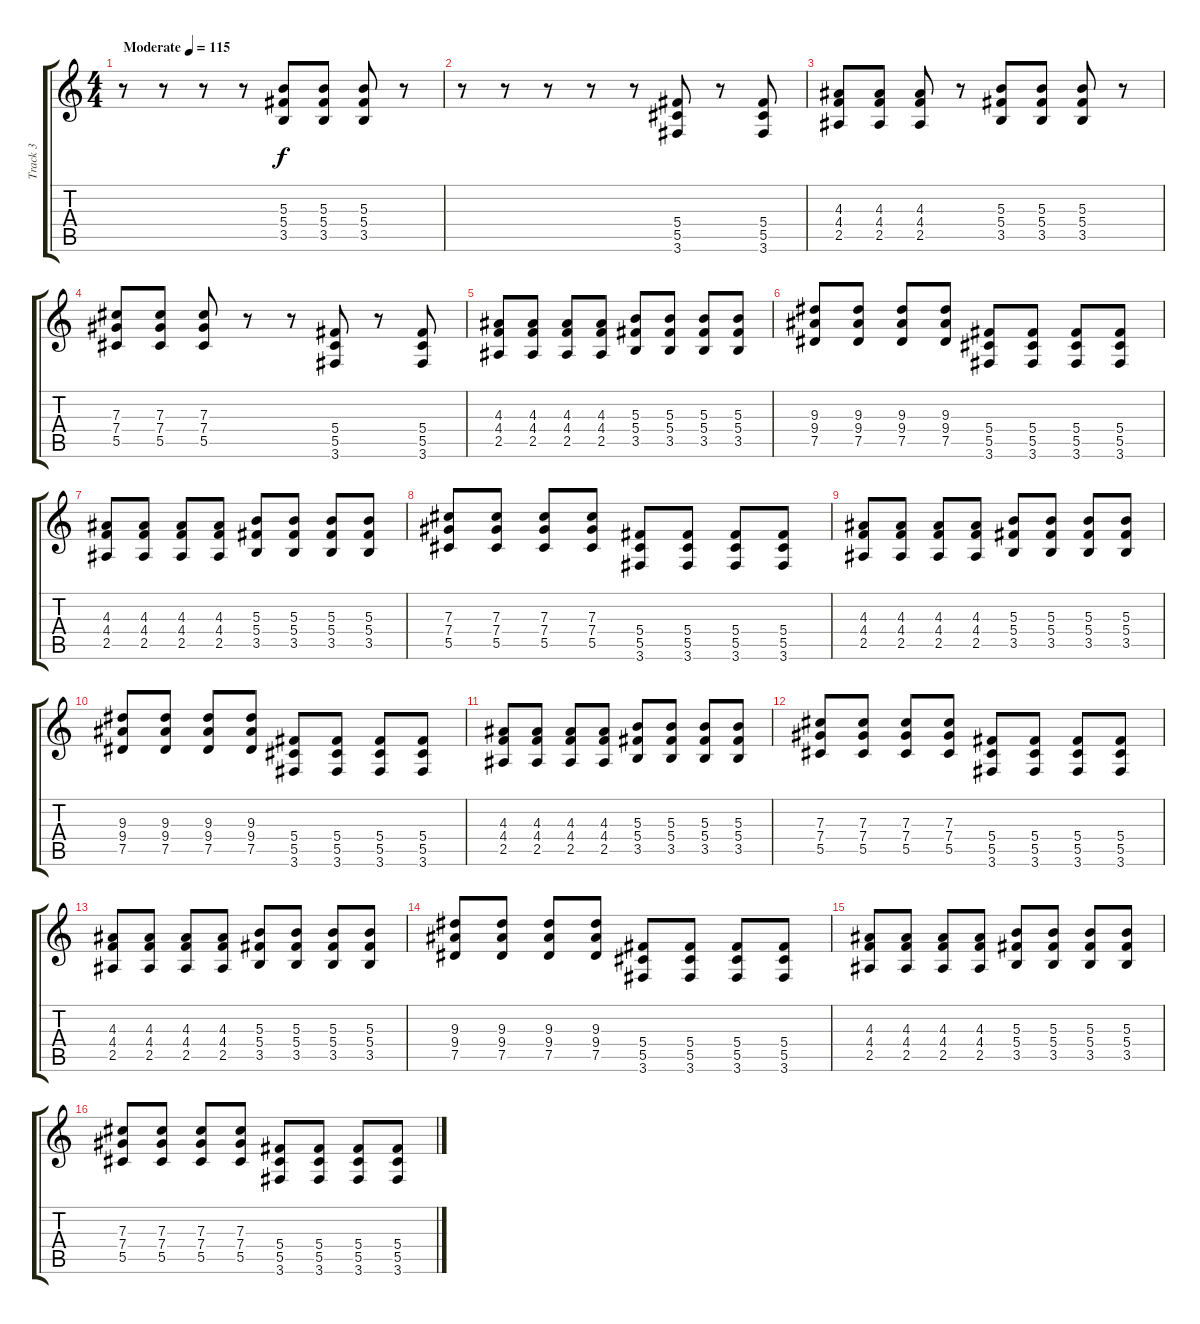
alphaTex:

\track ("Track 3" "Track 3") {instrument overdrivenguitar}
\staff {score tabs}
\tuning (Eb4 Bb3 Gb3 Db3 Ab2 Eb2) {hide}
\ts (4 4)
\tempo (115 "Moderate")
\clef g2
\ks c
r.8{dy f instrument overdrivenguitar} r.8 r.8 r.8 (5.3 5.4 3.5).8 (5.3 5.4 3.5).8 (5.3 5.4 3.5).8 r.8 |
r.8 r.8 r.8 r.8 r.8 (5.4 5.5 3.6).8 r.8 (5.4 5.5 3.6).8 |
(4.3 4.4 2.5).8 (4.3 4.4 2.5).8 (4.3 4.4 2.5).8 r.8 (5.3 5.4 3.5).8 (5.3 5.4 3.5).8 (5.3 5.4 3.5).8 r.8 |
(7.3 7.4 5.5).8 (7.3 7.4 5.5).8 (7.3 7.4 5.5).8 r.8 r.8 (5.4 5.5 3.6).8 r.8 (5.4 5.5 3.6).8 |
(4.3 4.4 2.5).8 (4.3 4.4 2.5).8 (4.3 4.4 2.5).8 (4.3 4.4 2.5).8 (5.3 5.4 3.5).8 (5.3 5.4 3.5).8 (5.3 5.4 3.5).8 (5.3 5.4 3.5).8 |
(9.3 9.4 7.5).8 (9.3 9.4 7.5).8 (9.3 9.4 7.5).8 (9.3 9.4 7.5).8 (5.4 5.5 3.6).8 (5.4 5.5 3.6).8 (5.4 5.5 3.6).8 (5.4 5.5 3.6).8 |
(4.3 4.4 2.5).8 (4.3 4.4 2.5).8 (4.3 4.4 2.5).8 (4.3 4.4 2.5).8 (5.3 5.4 3.5).8 (5.3 5.4 3.5).8 (5.3 5.4 3.5).8 (5.3 5.4 3.5).8 |
(7.3 7.4 5.5).8 (7.3 7.4 5.5).8 (7.3 7.4 5.5).8 (7.3 7.4 5.5).8 (5.4 5.5 3.6).8 (5.4 5.5 3.6).8 (5.4 5.5 3.6).8 (5.4 5.5 3.6).8 |
(4.3 4.4 2.5).8 (4.3 4.4 2.5).8 (4.3 4.4 2.5).8 (4.3 4.4 2.5).8 (5.3 5.4 3.5).8 (5.3 5.4 3.5).8 (5.3 5.4 3.5).8 (5.3 5.4 3.5).8 |
(9.3 9.4 7.5).8 (9.3 9.4 7.5).8 (9.3 9.4 7.5).8 (9.3 9.4 7.5).8 (5.4 5.5 3.6).8 (5.4 5.5 3.6).8 (5.4 5.5 3.6).8 (5.4 5.5 3.6).8 |
(4.3 4.4 2.5).8 (4.3 4.4 2.5).8 (4.3 4.4 2.5).8 (4.3 4.4 2.5).8 (5.3 5.4 3.5).8 (5.3 5.4 3.5).8 (5.3 5.4 3.5).8 (5.3 5.4 3.5).8 |
(7.3 7.4 5.5).8 (7.3 7.4 5.5).8 (7.3 7.4 5.5).8 (7.3 7.4 5.5).8 (5.4 5.5 3.6).8 (5.4 5.5 3.6).8 (5.4 5.5 3.6).8 (5.4 5.5 3.6).8 |
(4.3 4.4 2.5).8 (4.3 4.4 2.5).8 (4.3 4.4 2.5).8 (4.3 4.4 2.5).8 (5.3 5.4 3.5).8 (5.3 5.4 3.5).8 (5.3 5.4 3.5).8 (5.3 5.4 3.5).8 |
(9.3 9.4 7.5).8 (9.3 9.4 7.5).8 (9.3 9.4 7.5).8 (9.3 9.4 7.5).8 (5.4 5.5 3.6).8 (5.4 5.5 3.6).8 (5.4 5.5 3.6).8 (5.4 5.5 3.6).8 |
(4.3 4.4 2.5).8 (4.3 4.4 2.5).8 (4.3 4.4 2.5).8 (4.3 4.4 2.5).8 (5.3 5.4 3.5).8 (5.3 5.4 3.5).8 (5.3 5.4 3.5).8 (5.3 5.4 3.5).8 |
(7.3 7.4 5.5).8 (7.3 7.4 5.5).8 (7.3 7.4 5.5).8 (7.3 7.4 5.5).8 (5.4 5.5 3.6).8 (5.4 5.5 3.6).8 (5.4 5.5 3.6).8 (5.4 5.5 3.6).8
